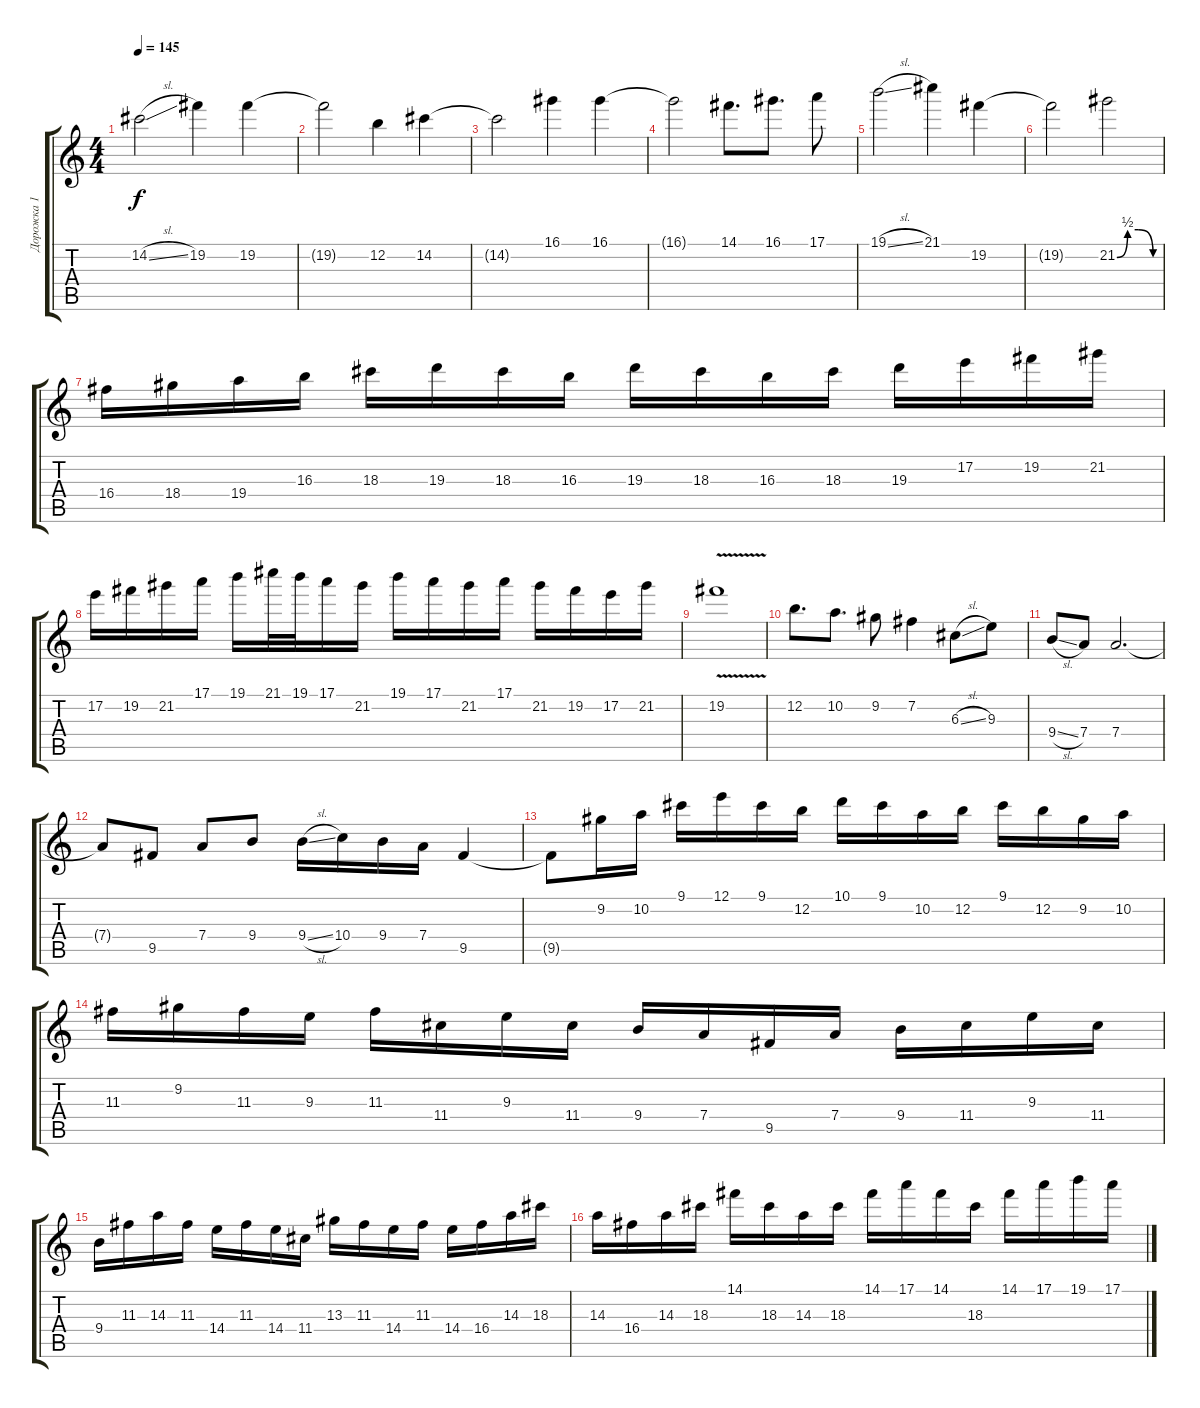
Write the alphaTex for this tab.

\track ("Дорожка 1" "Дорожка 1") {instrument distortionguitar}
\staff {score tabs}
\tuning (E4 B3 G3 D3 A2 E2) {hide}
\ts (4 4)
\tempo 145
\clef g2
\ks c
14.2{sl}.2{dy f} 19.2.4 19.2.4 |
19.2{t}.2 12.2.4 14.2.4 |
14.2{t}.2 16.1.4 16.1.4 |
16.1{t}.2 14.1.8{d} 16.1.8{d} 17.1.8 |
19.1{sl}.2 21.1.4 19.2.4 |
19.2{t}.2 21.2{be (custom 0 0 15 2 30 2 51 0 60 0)}.2 |
16.4.16 18.4.16 19.4.16 16.3.16 18.3.16 19.3.16 18.3.16 16.3.16 19.3.16 18.3.16 16.3.16 18.3.16 19.3.16 17.2.16 19.2.16 21.2.16 |
17.2.16 19.2.16 21.2.16 17.1.16 19.1.16 21.1.32 19.1.32 17.1.16 21.2.16 19.1.16 17.1.16 21.2.16 17.1.16 21.2.16 19.2.16 17.2.16 21.2.16 |
19.2{v}.1 |
12.2.8{d} 10.2.8{d} 9.2.8 7.2.4 6.3{sl}.8 9.3.8 |
9.4{sl}.8 7.4.8 7.4.2{d} |
7.4{t}.8 9.5.8 7.4.8 9.4.8 9.4{sl}.16 10.4.16 9.4.16 7.4.16 9.5.4 |
9.5{t}.8 9.2.16 10.2.16 9.1.16 12.1.16 9.1.16 12.2.16 10.1.16 9.1.16 10.2.16 12.2.16 9.1.16 12.2.16 9.2.16 10.2.16 |
11.3.16 9.2.16 11.3.16 9.3.16 11.3.16 11.4.16 9.3.16 11.4.16 9.4.16 7.4.16 9.5.16 7.4.16 9.4.16 11.4.16 9.3.16 11.4.16 |
9.4.16 11.3.16 14.3.16 11.3.16 14.4.16 11.3.16 14.4.16 11.4.16 13.3.16 11.3.16 14.4.16 11.3.16 14.4.16 16.4.16 14.3.16 18.3.16 |
14.3.16 16.4.16 14.3.16 18.3.16 14.1.16 18.3.16 14.3.16 18.3.16 14.1.16 17.1.16 14.1.16 18.3.16 14.1.16 17.1.16 19.1.16 17.1.16
